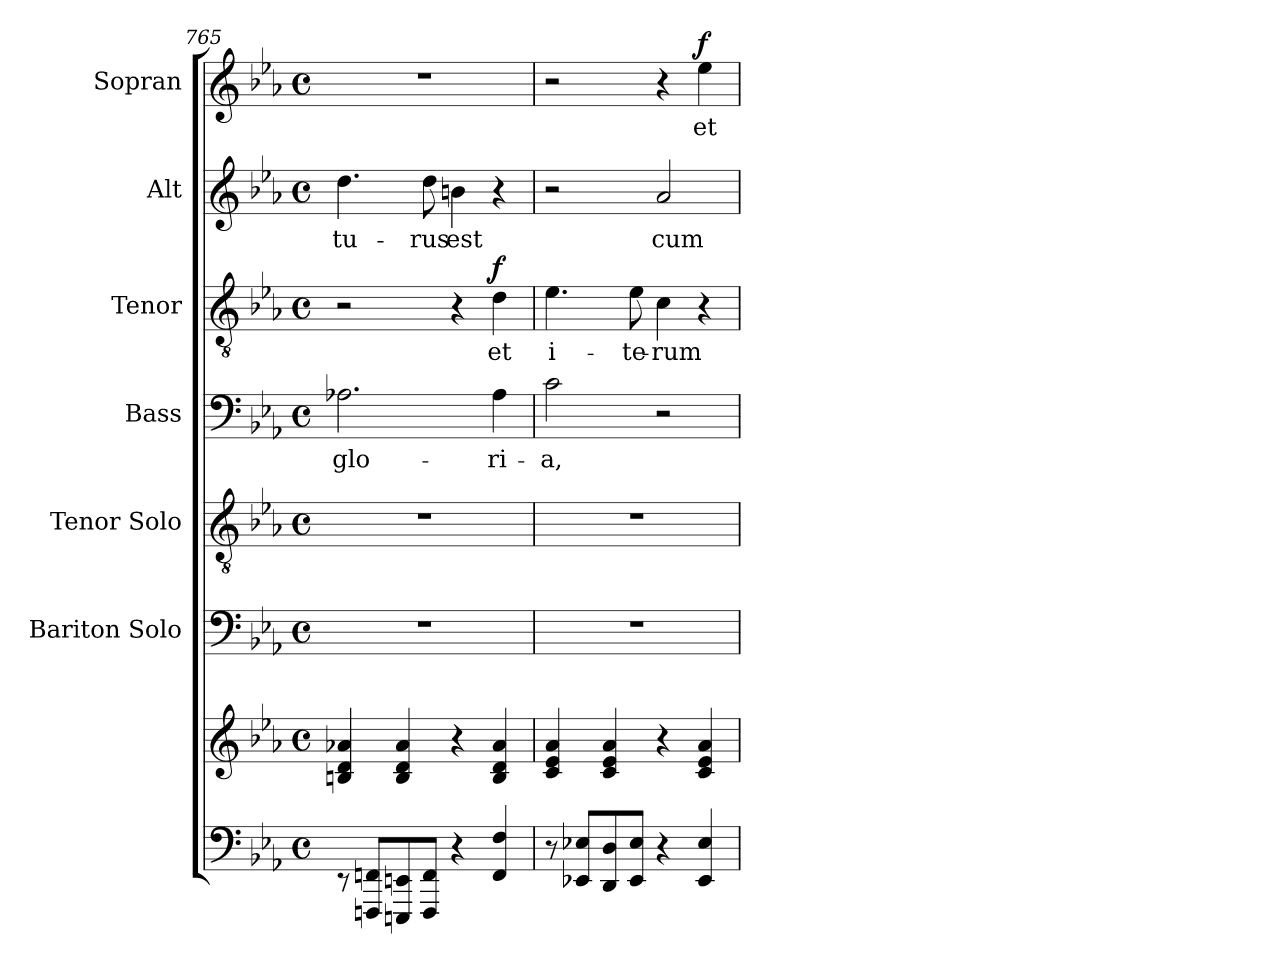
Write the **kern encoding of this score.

**kern	**kern	**kern	**kern	**kern	**text	**kern	**text	**dynam	**kern	**text	**kern	**text	**dynam
*part7	*part7	*part6	*part5	*part4	*part4	*part3	*part3	*part3	*part2	*part2	*part1	*part1	*part1
*staff8	*staff7	*staff6	*staff5	*staff4	*staff4	*staff3	*staff3	*staff3	*staff2	*staff2	*staff1	*staff1	*staff1
*	*	*I"Bariton Solo	*I"Tenor Solo	*I"Bass	*	*I"Tenor	*	*	*I"Alt	*	*I"Sopran	*	*
*	*	*	*	*I'B.	*	*I'T.	*	*	*I'A.	*	*I'S.	*	*
!!LO:LB:g=z
*clefF4	*clefG2	*clefF4	*clefGv2	*clefF4	*	*clefGv2	*	*	*clefG2	*	*clefG2	*	*
*k[b-e-a-]	*k[b-e-a-]	*k[b-e-a-]	*k[b-e-a-]	*k[b-e-a-]	*	*k[b-e-a-]	*	*	*k[b-e-a-]	*	*k[b-e-a-]	*	*
*E-:	*E-:	*E-:	*E-:	*E-:	*	*E-:	*	*	*E-:	*	*E-:	*	*
*M4/4	*M4/4	*M4/4	*M4/4	*M4/4	*	*M4/4	*	*	*M4/4	*	*M4/4	*	*
*met(c)	*met(c)	*met(c)	*met(c)	*met(c)	*	*met(c)	*	*	*met(c)	*	*met(c)	*	*
=765	=765	=765	=765	=765	=765	=765	=765	=765	=765	=765	=765	=765	=765
!	!	!	!	!	!LO:LY:b	!	!	!	!	!LO:LY:b	!	!	!
8rDD	4Bn/ 4d/ 4a-X/	1r	1r	2.A-X\	glo-	2r	.	.	4.dd\	-tu-	1r	.	.
8FFFn/ 8FFn/L	.	.	.	.	.	.	.	.	.	.	.	.	.
8EEEn/ 8EEn/	4B/ 4d/ 4a-/	.	.	.	.	.	.	.	.	.	.	.	.
!	!	!	!	!	!	!	!	!	!	!LO:LY:b	!	!	!
8FFF/ 8FF/J	.	.	.	.	.	.	.	.	8dd\	-rus	.	.	.
!	!	!	!	!	!	!	!	!	!	!LO:LY:b	!	!	!
4r	4r	.	.	.	.	4r	.	.	4bn\	est	.	.	.
!	!	!	!	!	!LO:LY:b	!	!LO:LY:b	!LO:DY:a	!	!	!	!	!
4FF/ 4F/	4B/ 4d/ 4a-/	.	.	4A-\	-ri-	4d\	et	f	4r	.	.	.	.
=766	=766	=766	=766	=766	=766	=766	=766	=766	=766	=766	=766	=766	=766
!	!	!	!	!	!LO:LY:b	!	!LO:LY:b	!	!	!	!	!	!
8r	4c/ 4e-/ 4a-/	1r	1r	2c\	-a,	4.e-\	i-	.	2r	.	2r	.	.
8EE-X/ 8E-X/L	.	.	.	.	.	.	.	.	.	.	.	.	.
8DD/ 8D/	4c/ 4e-/ 4a-/	.	.	.	.	.	.	.	.	.	.	.	.
!	!	!	!	!	!	!	!LO:LY:b	!	!	!	!	!	!
8EE-/ 8E-/J	.	.	.	.	.	8e-\	-te-	.	.	.	.	.	.
!	!	!	!	!	!	!	!LO:LY:b	!	!	!LO:LY:b	!	!	!
4r	4r	.	.	2r	.	4c\	-rum	.	2a-/	cum	4r	.	.
!	!	!	!	!	!	!	!	!	!	!	!	!LO:LY:b	!LO:DY:a
4EE-/ 4E-/	4c/ 4e-/ 4a-/	.	.	.	.	4r	.	.	.	.	4ee-\	et	f
=	=	=	=	=	=	=	=	=	=	=	=	=	=
*-	*-	*-	*-	*-	*-	*-	*-	*-	*-	*-	*-	*-	*-
